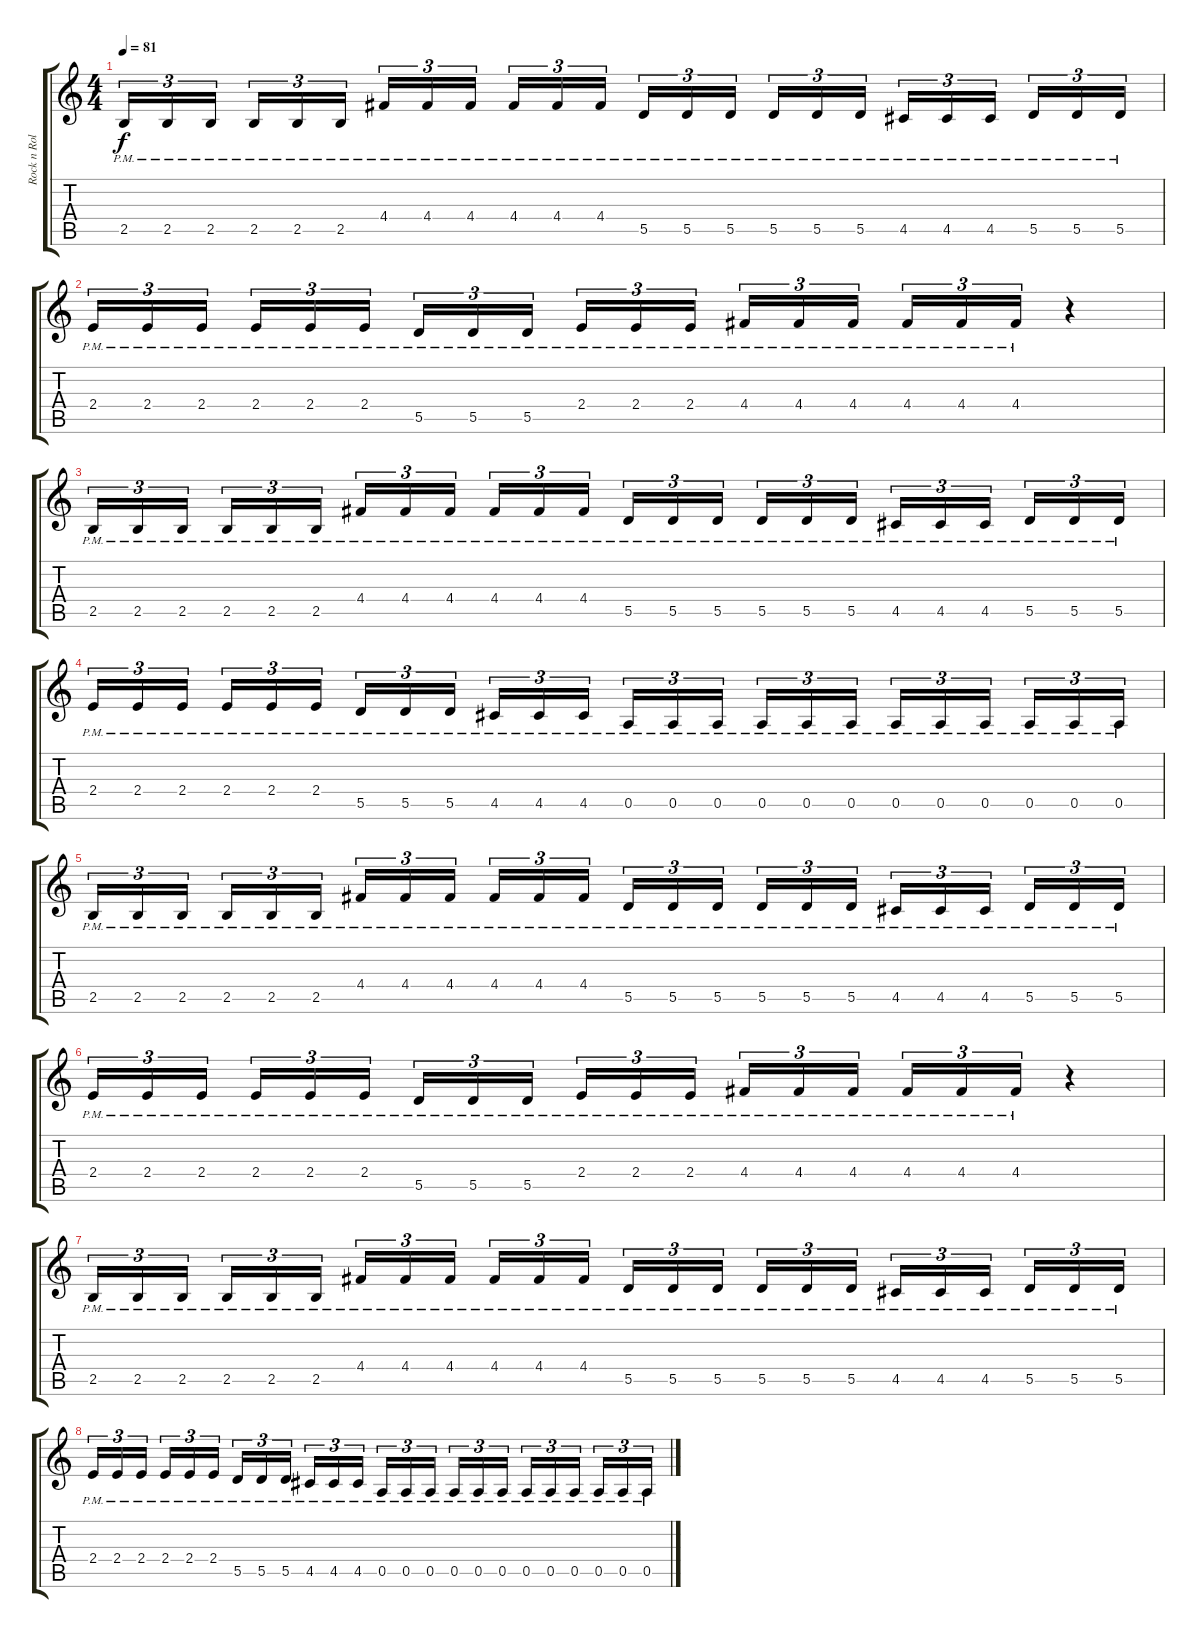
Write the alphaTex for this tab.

\track ("Rock n Rolf" "Rock n Rol") {instrument distortionguitar}
\staff {score tabs}
\tuning (E4 B3 G3 D3 A2 E2) {hide}
\ts (4 4)
\tempo 81
\clef g2
\ks c
2.5{pm}.16{tu (3 2) dy f} 2.5{pm}.16{tu (3 2)} 2.5{pm}.16{tu (3 2) beam splitsecondary} 2.5{pm}.16{tu (3 2)} 2.5{pm}.16{tu (3 2)} 2.5{pm}.16{tu (3 2)} 4.4{pm}.16{tu (3 2)} 4.4{pm}.16{tu (3 2)} 4.4{pm}.16{tu (3 2) beam splitsecondary} 4.4{pm}.16{tu (3 2)} 4.4{pm}.16{tu (3 2)} 4.4{pm}.16{tu (3 2)} 5.5{pm}.16{tu (3 2)} 5.5{pm}.16{tu (3 2)} 5.5{pm}.16{tu (3 2) beam splitsecondary} 5.5{pm}.16{tu (3 2)} 5.5{pm}.16{tu (3 2)} 5.5{pm}.16{tu (3 2)} 4.5{pm}.16{tu (3 2)} 4.5{pm}.16{tu (3 2)} 4.5{pm}.16{tu (3 2) beam splitsecondary} 5.5{pm}.16{tu (3 2)} 5.5{pm}.16{tu (3 2)} 5.5{pm}.16{tu (3 2)} |
2.4{pm}.16{tu (3 2)} 2.4{pm}.16{tu (3 2)} 2.4{pm}.16{tu (3 2) beam splitsecondary} 2.4{pm}.16{tu (3 2)} 2.4{pm}.16{tu (3 2)} 2.4{pm}.16{tu (3 2)} 5.5{pm}.16{tu (3 2)} 5.5{pm}.16{tu (3 2)} 5.5{pm}.16{tu (3 2) beam splitsecondary} 2.4{pm}.16{tu (3 2)} 2.4{pm}.16{tu (3 2)} 2.4{pm}.16{tu (3 2)} 4.4{pm}.16{tu (3 2)} 4.4{pm}.16{tu (3 2)} 4.4{pm}.16{tu (3 2) beam splitsecondary} 4.4{pm}.16{tu (3 2)} 4.4{pm}.16{tu (3 2)} 4.4{pm}.16{tu (3 2)} r.4 |
2.5{pm}.16{tu (3 2)} 2.5{pm}.16{tu (3 2)} 2.5{pm}.16{tu (3 2) beam splitsecondary} 2.5{pm}.16{tu (3 2)} 2.5{pm}.16{tu (3 2)} 2.5{pm}.16{tu (3 2)} 4.4{pm}.16{tu (3 2)} 4.4{pm}.16{tu (3 2)} 4.4{pm}.16{tu (3 2) beam splitsecondary} 4.4{pm}.16{tu (3 2)} 4.4{pm}.16{tu (3 2)} 4.4{pm}.16{tu (3 2)} 5.5{pm}.16{tu (3 2)} 5.5{pm}.16{tu (3 2)} 5.5{pm}.16{tu (3 2) beam splitsecondary} 5.5{pm}.16{tu (3 2)} 5.5{pm}.16{tu (3 2)} 5.5{pm}.16{tu (3 2)} 4.5{pm}.16{tu (3 2)} 4.5{pm}.16{tu (3 2)} 4.5{pm}.16{tu (3 2) beam splitsecondary} 5.5{pm}.16{tu (3 2)} 5.5{pm}.16{tu (3 2)} 5.5{pm}.16{tu (3 2)} |
2.4{pm}.16{tu (3 2)} 2.4{pm}.16{tu (3 2)} 2.4{pm}.16{tu (3 2) beam splitsecondary} 2.4{pm}.16{tu (3 2)} 2.4{pm}.16{tu (3 2)} 2.4{pm}.16{tu (3 2)} 5.5{pm}.16{tu (3 2)} 5.5{pm}.16{tu (3 2)} 5.5{pm}.16{tu (3 2) beam splitsecondary} 4.5{pm}.16{tu (3 2)} 4.5{pm}.16{tu (3 2)} 4.5{pm}.16{tu (3 2)} 0.5{pm}.16{tu (3 2)} 0.5{pm}.16{tu (3 2)} 0.5{pm}.16{tu (3 2) beam splitsecondary} 0.5{pm}.16{tu (3 2)} 0.5{pm}.16{tu (3 2)} 0.5{pm}.16{tu (3 2)} 0.5{pm}.16{tu (3 2)} 0.5{pm}.16{tu (3 2)} 0.5{pm}.16{tu (3 2) beam splitsecondary} 0.5{pm}.16{tu (3 2)} 0.5{pm}.16{tu (3 2)} 0.5{pm}.16{tu (3 2)} |
2.5{pm}.16{tu (3 2)} 2.5{pm}.16{tu (3 2)} 2.5{pm}.16{tu (3 2) beam splitsecondary} 2.5{pm}.16{tu (3 2)} 2.5{pm}.16{tu (3 2)} 2.5{pm}.16{tu (3 2)} 4.4{pm}.16{tu (3 2)} 4.4{pm}.16{tu (3 2)} 4.4{pm}.16{tu (3 2) beam splitsecondary} 4.4{pm}.16{tu (3 2)} 4.4{pm}.16{tu (3 2)} 4.4{pm}.16{tu (3 2)} 5.5{pm}.16{tu (3 2)} 5.5{pm}.16{tu (3 2)} 5.5{pm}.16{tu (3 2) beam splitsecondary} 5.5{pm}.16{tu (3 2)} 5.5{pm}.16{tu (3 2)} 5.5{pm}.16{tu (3 2)} 4.5{pm}.16{tu (3 2)} 4.5{pm}.16{tu (3 2)} 4.5{pm}.16{tu (3 2) beam splitsecondary} 5.5{pm}.16{tu (3 2)} 5.5{pm}.16{tu (3 2)} 5.5{pm}.16{tu (3 2)} |
2.4{pm}.16{tu (3 2)} 2.4{pm}.16{tu (3 2)} 2.4{pm}.16{tu (3 2) beam splitsecondary} 2.4{pm}.16{tu (3 2)} 2.4{pm}.16{tu (3 2)} 2.4{pm}.16{tu (3 2)} 5.5{pm}.16{tu (3 2)} 5.5{pm}.16{tu (3 2)} 5.5{pm}.16{tu (3 2) beam splitsecondary} 2.4{pm}.16{tu (3 2)} 2.4{pm}.16{tu (3 2)} 2.4{pm}.16{tu (3 2)} 4.4{pm}.16{tu (3 2)} 4.4{pm}.16{tu (3 2)} 4.4{pm}.16{tu (3 2) beam splitsecondary} 4.4{pm}.16{tu (3 2)} 4.4{pm}.16{tu (3 2)} 4.4{pm}.16{tu (3 2)} r.4 |
2.5{pm}.16{tu (3 2)} 2.5{pm}.16{tu (3 2)} 2.5{pm}.16{tu (3 2) beam splitsecondary} 2.5{pm}.16{tu (3 2)} 2.5{pm}.16{tu (3 2)} 2.5{pm}.16{tu (3 2)} 4.4{pm}.16{tu (3 2)} 4.4{pm}.16{tu (3 2)} 4.4{pm}.16{tu (3 2) beam splitsecondary} 4.4{pm}.16{tu (3 2)} 4.4{pm}.16{tu (3 2)} 4.4{pm}.16{tu (3 2)} 5.5{pm}.16{tu (3 2)} 5.5{pm}.16{tu (3 2)} 5.5{pm}.16{tu (3 2) beam splitsecondary} 5.5{pm}.16{tu (3 2)} 5.5{pm}.16{tu (3 2)} 5.5{pm}.16{tu (3 2)} 4.5{pm}.16{tu (3 2)} 4.5{pm}.16{tu (3 2)} 4.5{pm}.16{tu (3 2) beam splitsecondary} 5.5{pm}.16{tu (3 2)} 5.5{pm}.16{tu (3 2)} 5.5{pm}.16{tu (3 2)} |
2.4{pm}.16{tu (3 2)} 2.4{pm}.16{tu (3 2)} 2.4{pm}.16{tu (3 2) beam splitsecondary} 2.4{pm}.16{tu (3 2)} 2.4{pm}.16{tu (3 2)} 2.4{pm}.16{tu (3 2)} 5.5{pm}.16{tu (3 2)} 5.5{pm}.16{tu (3 2)} 5.5{pm}.16{tu (3 2) beam splitsecondary} 4.5{pm}.16{tu (3 2)} 4.5{pm}.16{tu (3 2)} 4.5{pm}.16{tu (3 2)} 0.5{pm}.16{tu (3 2)} 0.5{pm}.16{tu (3 2)} 0.5{pm}.16{tu (3 2) beam splitsecondary} 0.5{pm}.16{tu (3 2)} 0.5{pm}.16{tu (3 2)} 0.5{pm}.16{tu (3 2)} 0.5{pm}.16{tu (3 2)} 0.5{pm}.16{tu (3 2)} 0.5{pm}.16{tu (3 2) beam splitsecondary} 0.5{pm}.16{tu (3 2)} 0.5{pm}.16{tu (3 2)} 0.5{pm}.16{tu (3 2)}
